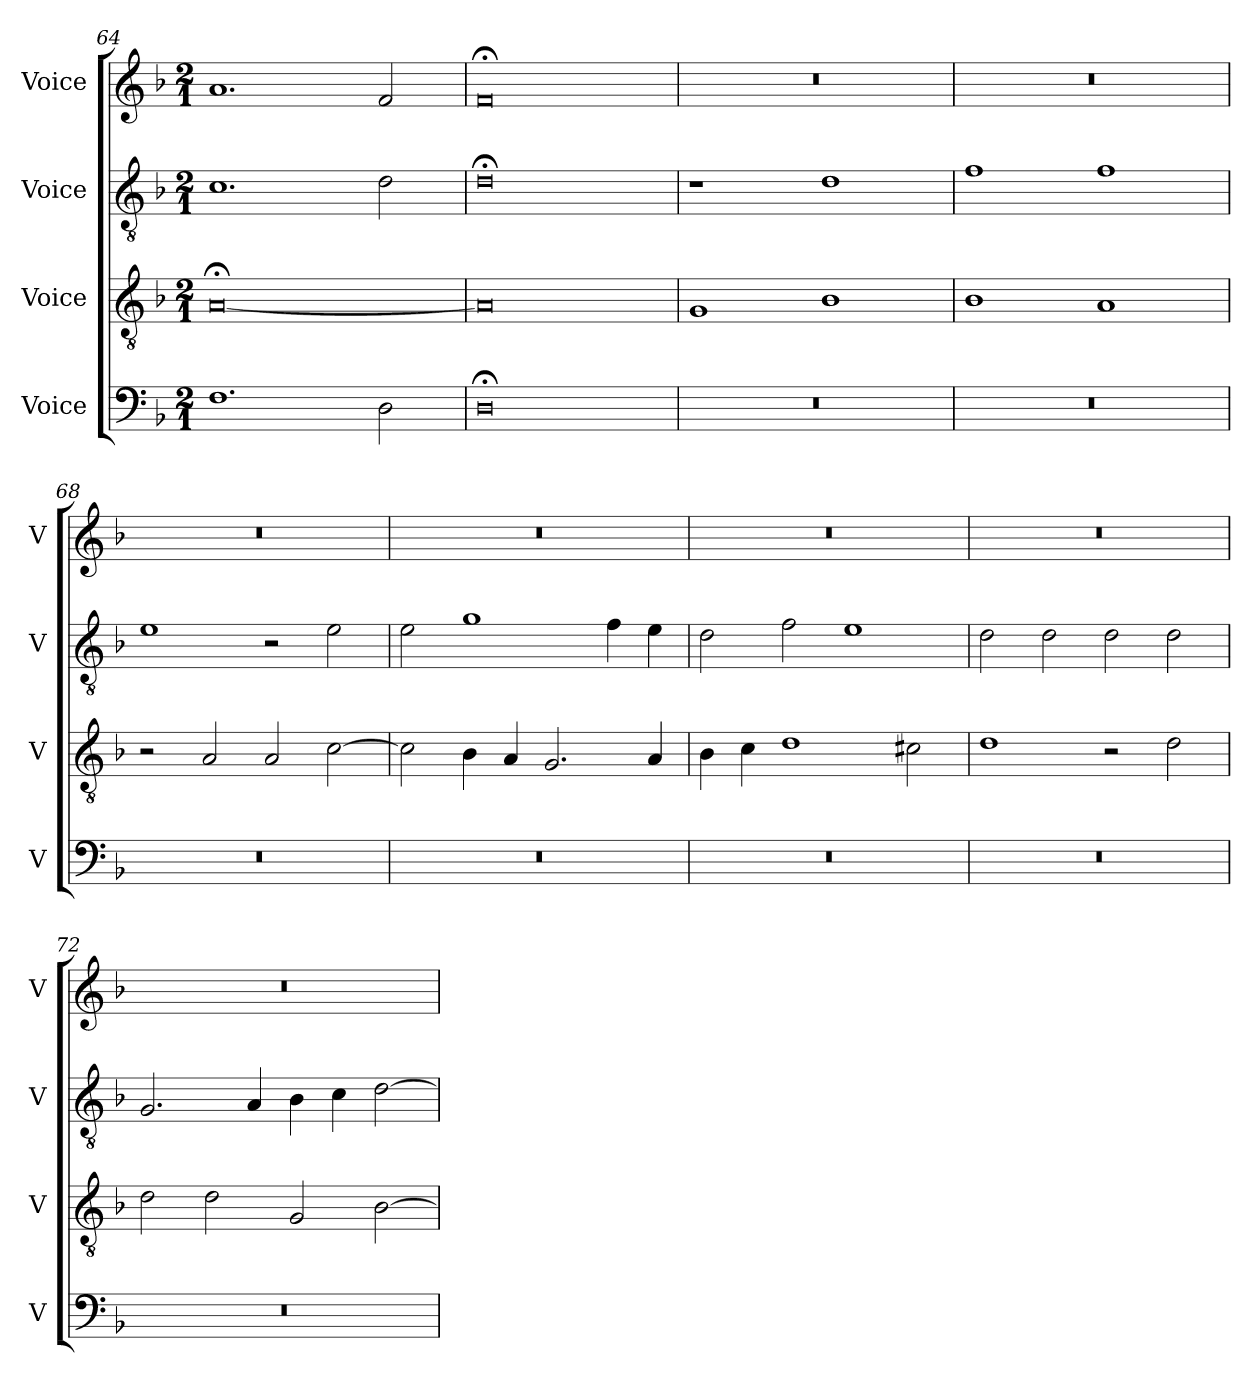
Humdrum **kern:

**kern	**kern	**kern	**kern
*part4	*part3	*part2	*part1
*staff4	*staff3	*staff2	*staff1
*I"Voice	*I"Voice	*I"Voice	*I"Voice
*I'V	*I'V	*I'V	*I'V
!!LO:PB:g=z
*clefF4	*clefGv2	*clefGv2	*clefG2
*k[b-]	*k[b-]	*k[b-]	*k[b-]
*M2/1	*M2/1	*M2/1	*M2/1
=64	=64	=64	=64
1.F	[0A;	1.c	1.a
2D\	.	2d\	2f/
=65	=65	=65	=65
0D;	0A]	0d;	0f;
=66	=66	=66	=66
0r	1G	1r	0r
.	1B-	1d	.
=67	=67	=67	=67
0r	1B-	1f	0r
.	1A	1f	.
=68	=68	=68	=68
0r	2r	1e	0r
.	2A/	.	.
.	2A/	2r	.
.	[2c\	2e\	.
!!LO:LB:g=z
=69	=69	=69	=69
0r	2c\]	2e\	0r
.	4B-\	1g	.
.	4A/	.	.
.	2.G/	.	.
.	.	4f\	.
.	4A/	4e\	.
=70	=70	=70	=70
0r	4B-\	2d\	0r
.	4c\	.	.
.	1d	2f\	.
.	.	1e	.
.	2c#X\	.	.
=71	=71	=71	=71
0r	1d	2d\	0r
.	.	2d\	.
.	2r	2d\	.
.	2d\	2d\	.
!!LO:LB:g=z
=72	=72	=72	=72
0r	2d\	2.G/	0r
.	2d\	.	.
.	.	4A/	.
.	2G/	4B-\	.
.	.	4c\	.
.	[2B-\	[2d\	.
=	=	=	=
*-	*-	*-	*-
